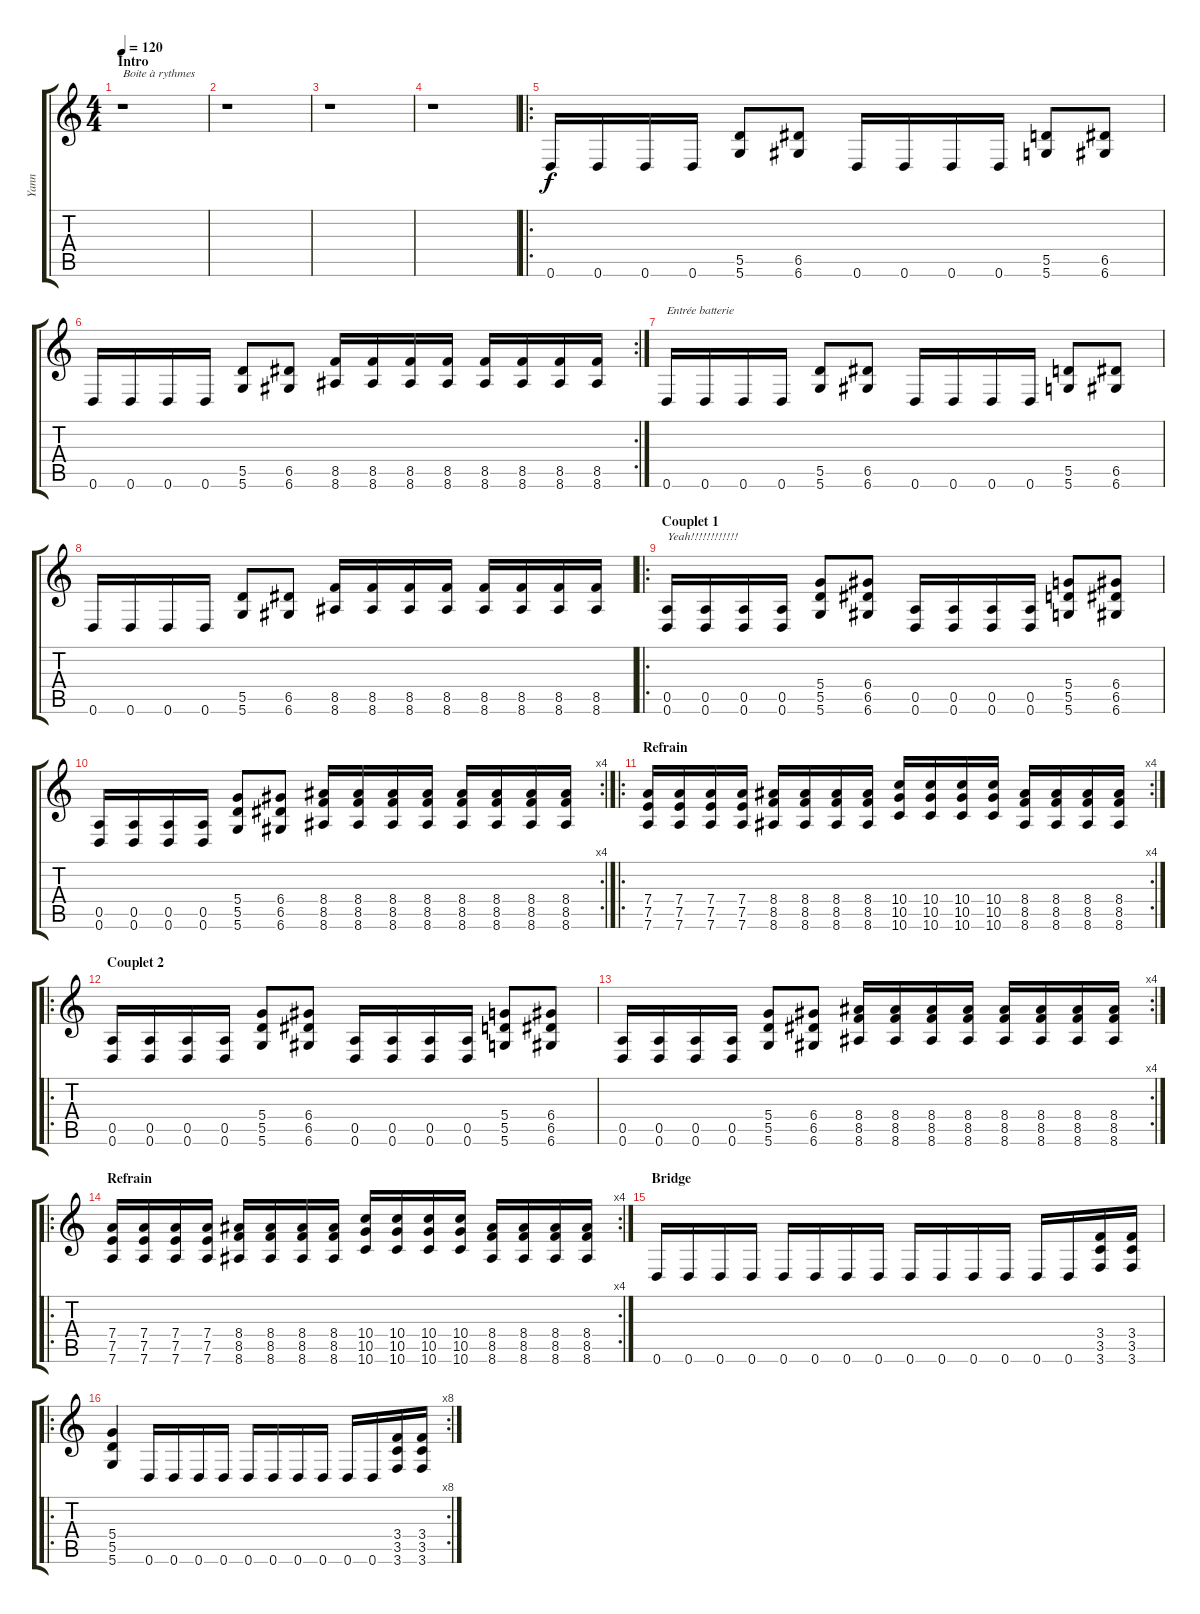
\track ("Yann" "Yann") {instrument distortionguitar}
\staff {score tabs}
\tuning (E4 B3 G3 D3 A2 D2) {hide}
\ts (4 4)
\section ("" "Intro")
\tempo 120
\clef g2
\ks c
r.1{txt "Boite à rythmes" dy f instrument distortionguitar} |
r.1 |
r.1 |
r.1 |
\ro
0.6.16 0.6.16 0.6.16 0.6.16 (5.5 5.6).8 (6.5 6.6).8 0.6.16 0.6.16 0.6.16 0.6.16 (5.5 5.6).8 (6.5 6.6).8 |
\rc 2
0.6.16 0.6.16 0.6.16 0.6.16 (5.5 5.6).8 (6.5 6.6).8 (8.5 8.6).16 (8.5 8.6).16 (8.5 8.6).16 (8.5 8.6).16 (8.5 8.6).16 (8.5 8.6).16 (8.5 8.6).16 (8.5 8.6).16 |
0.6.16{txt "Entrée batterie"} 0.6.16 0.6.16 0.6.16 (5.5 5.6).8 (6.5 6.6).8 0.6.16 0.6.16 0.6.16 0.6.16 (5.5 5.6).8 (6.5 6.6).8 |
0.6.16 0.6.16 0.6.16 0.6.16 (5.5 5.6).8 (6.5 6.6).8 (8.5 8.6).16 (8.5 8.6).16 (8.5 8.6).16 (8.5 8.6).16 (8.5 8.6).16 (8.5 8.6).16 (8.5 8.6).16 (8.5 8.6).16 |
\ro
\section ("" "Couplet 1")
(0.5 0.6).16{txt "Yeah!!!!!!!!!!!!"} (0.5 0.6).16 (0.5 0.6).16 (0.5 0.6).16 (5.4 5.5 5.6).8 (6.4 6.5 6.6).8 (0.5 0.6).16 (0.5 0.6).16 (0.5 0.6).16 (0.5 0.6).16 (5.4 5.5 5.6).8 (6.4 6.5 6.6).8 |
\rc 4
(0.5 0.6).16 (0.5 0.6).16 (0.5 0.6).16 (0.5 0.6).16 (5.4 5.5 5.6).8 (6.4 6.5 6.6).8 (8.4 8.5 8.6).16 (8.4 8.5 8.6).16 (8.4 8.5 8.6).16 (8.4 8.5 8.6).16 (8.4 8.5 8.6).16 (8.4 8.5 8.6).16 (8.4 8.5 8.6).16 (8.4 8.5 8.6).16 |
\ro
\rc 4
\section ("" "Refrain")
(7.4 7.5 7.6).16 (7.4 7.5 7.6).16 (7.4 7.5 7.6).16 (7.4 7.5 7.6).16 (8.4 8.5 8.6).16 (8.4 8.5 8.6).16 (8.4 8.5 8.6).16 (8.4 8.5 8.6).16 (10.4 10.5 10.6).16 (10.4 10.5 10.6).16 (10.4 10.5 10.6).16 (10.4 10.5 10.6).16 (8.4 8.5 8.6).16 (8.4 8.5 8.6).16 (8.4 8.5 8.6).16 (8.4 8.5 8.6).16 |
\ro
\section ("" "Couplet 2")
(0.5 0.6).16 (0.5 0.6).16 (0.5 0.6).16 (0.5 0.6).16 (5.4 5.5 5.6).8 (6.4 6.5 6.6).8 (0.5 0.6).16 (0.5 0.6).16 (0.5 0.6).16 (0.5 0.6).16 (5.4 5.5 5.6).8 (6.4 6.5 6.6).8 |
\rc 4
(0.5 0.6).16 (0.5 0.6).16 (0.5 0.6).16 (0.5 0.6).16 (5.4 5.5 5.6).8 (6.4 6.5 6.6).8 (8.4 8.5 8.6).16 (8.4 8.5 8.6).16 (8.4 8.5 8.6).16 (8.4 8.5 8.6).16 (8.4 8.5 8.6).16 (8.4 8.5 8.6).16 (8.4 8.5 8.6).16 (8.4 8.5 8.6).16 |
\ro
\rc 4
\section ("" "Refrain")
(7.4 7.5 7.6).16 (7.4 7.5 7.6).16 (7.4 7.5 7.6).16 (7.4 7.5 7.6).16 (8.4 8.5 8.6).16 (8.4 8.5 8.6).16 (8.4 8.5 8.6).16 (8.4 8.5 8.6).16 (10.4 10.5 10.6).16 (10.4 10.5 10.6).16 (10.4 10.5 10.6).16 (10.4 10.5 10.6).16 (8.4 8.5 8.6).16 (8.4 8.5 8.6).16 (8.4 8.5 8.6).16 (8.4 8.5 8.6).16 |
\section ("" "Bridge")
0.6.16 0.6.16 0.6.16 0.6.16 0.6.16 0.6.16 0.6.16 0.6.16 0.6.16 0.6.16 0.6.16 0.6.16 0.6.16 0.6.16 (3.4 3.5 3.6).16 (3.4 3.5 3.6).16 |
\ro
\rc 8
(5.4 5.5 5.6).4 0.6.16 0.6.16 0.6.16 0.6.16 0.6.16 0.6.16 0.6.16 0.6.16 0.6.16 0.6.16 (3.4 3.5 3.6).16 (3.4 3.5 3.6).16
